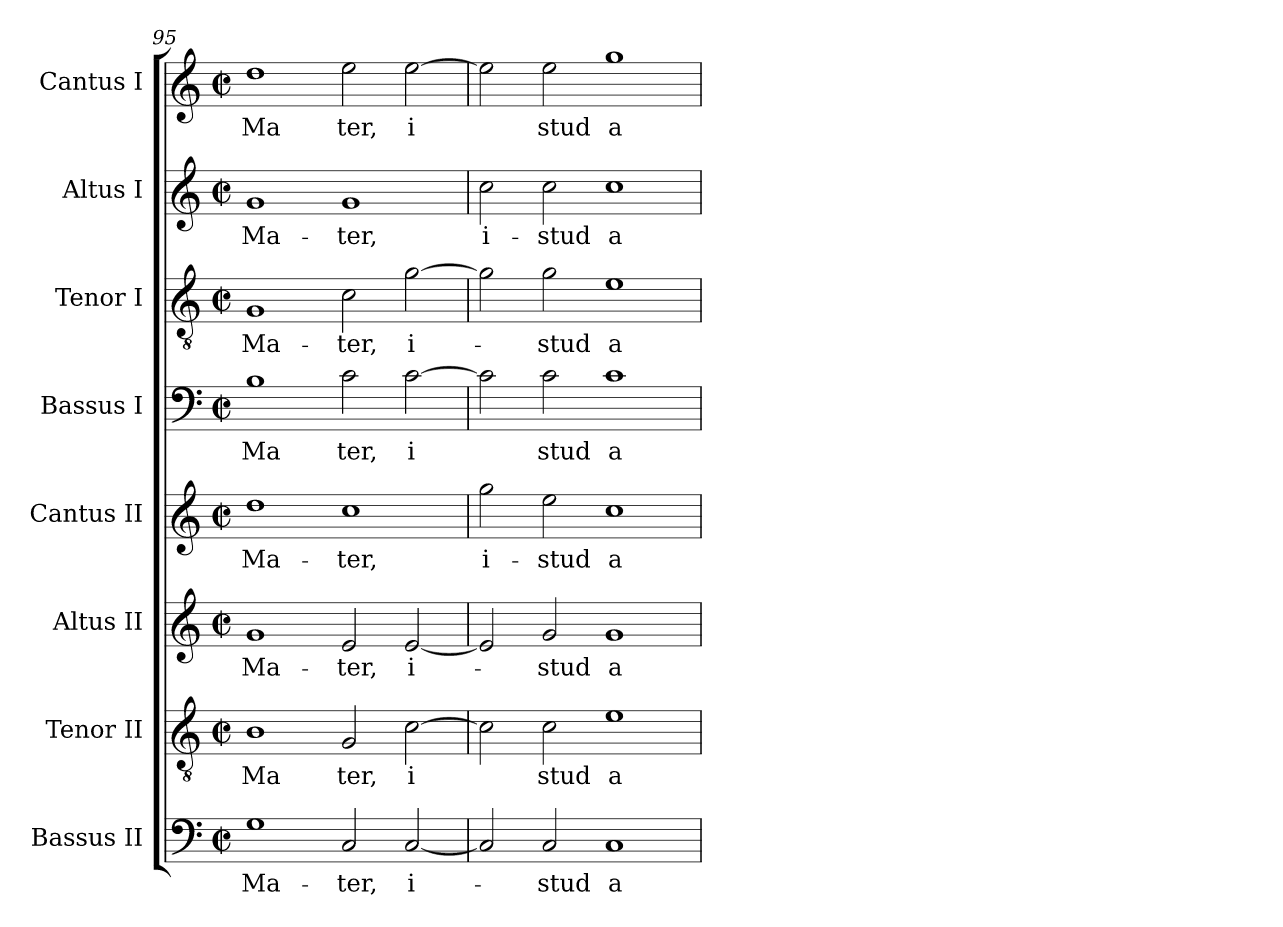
**kern	**text	**kern	**text	**kern	**text	**kern	**text	**kern	**text	**kern	**text	**kern	**text	**kern	**text
*part8	*part8	*part7	*part7	*part6	*part6	*part5	*part5	*part4	*part4	*part3	*part3	*part2	*part2	*part1	*part1
*staff8	*staff8	*staff7	*staff7	*staff6	*staff6	*staff5	*staff5	*staff4	*staff4	*staff3	*staff3	*staff2	*staff2	*staff1	*staff1
*I"Bassus II	*	*I"Tenor II	*	*I"Altus II	*	*I"Cantus II	*	*I"Bassus I	*	*I"Tenor I	*	*I"Altus I	*	*I"Cantus I	*
*clefF4	*	*clefGv2	*	*clefG2	*	*clefG2	*	*clefF4	*	*clefGv2	*	*clefG2	*	*clefG2	*
*k[]	*	*	*	*	*	*	*	*	*	*	*	*	*	*	*
*C:	*	*	*	*	*	*	*	*	*	*	*	*	*	*	*
*M2/2	*	*M2/2	*	*M2/2	*	*M2/2	*	*M2/2	*	*M2/2	*	*M2/2	*	*M2/2	*
*met(c|)	*	*met(c|)	*	*met(c|)	*	*met(c|)	*	*met(c|)	*	*met(c|)	*	*met(c|)	*	*met(c|)	*
=95	=95	=95	=95	=95	=95	=95	=95	=95	=95	=95	=95	=95	=95	=95	=95
!	!LO:LY:b:cj	!	!LO:LY:b:cj	!	!LO:LY:b:cj	!	!LO:LY:b:cj	!	!LO:LY:b:cj	!	!LO:LY:b:cj	!	!LO:LY:b:cj	!	!LO:LY:b:cj
1G	Ma-	1B	Ma	1g	Ma-	1dd	Ma-	1B	Ma	1G	Ma-	1g	Ma-	1dd	Ma
!	!LO:LY:b:cj	!	!LO:LY:b:cj	!	!LO:LY:b:cj	!	!LO:LY:b:cj	!	!LO:LY:b:cj	!	!LO:LY:b:cj	!	!LO:LY:b:cj	!	!LO:LY:b:cj
2C/	-ter,	2G/	ter,	2e/	-ter,	1cc	-ter,	2c\	ter,	2c\	-ter,	1g	-ter,	2ee\	ter,
!	!LO:LY:b:rj	!	!LO:LY:b:rj	!	!LO:LY:b:rj	!	!	!	!LO:LY:b:rj	!	!LO:LY:b:rj	!	!	!	!LO:LY:b:rj
[<2C/	i-	[>2c\	i	[<2e/	i-	.	.	[>2c\	i	[>2g\	i-	.	.	[>2ee\	i
=96	=96	=96	=96	=96	=96	=96	=96	=96	=96	=96	=96	=96	=96	=96	=96
!	!	!	!	!	!	!	!LO:LY:b:cj	!	!	!	!	!	!LO:LY:b:cj	!	!
2C/]	.	2c\]	.	2e/]	.	2gg\	i-	2c\]	.	2g\]	.	2cc\	i-	2ee\]	.
!	!LO:LY:b:cj	!	!LO:LY:b:cj	!	!LO:LY:b:cj	!	!LO:LY:b:cj	!	!LO:LY:b:cj	!	!LO:LY:b:cj	!	!LO:LY:b:cj	!	!LO:LY:b:cj
2C/	-stud	2c\	stud	2g/	-stud	2ee\	-stud	2c\	stud	2g\	-stud	2cc\	-stud	2ee\	stud
!	!LO:LY:b:cj	!	!LO:LY:b:cj	!	!LO:LY:b:cj	!	!LO:LY:b:cj	!	!LO:LY:b:cj	!	!LO:LY:b:cj	!	!LO:LY:b:cj	!	!LO:LY:b:cj
1C	a-	1e	a	1g	a-	1cc	a-	1c	a	1e	a-	1cc	a-	1gg	a
=	=	=	=	=	=	=	=	=	=	=	=	=	=	=	=
*-	*-	*-	*-	*-	*-	*-	*-	*-	*-	*-	*-	*-	*-	*-	*-
